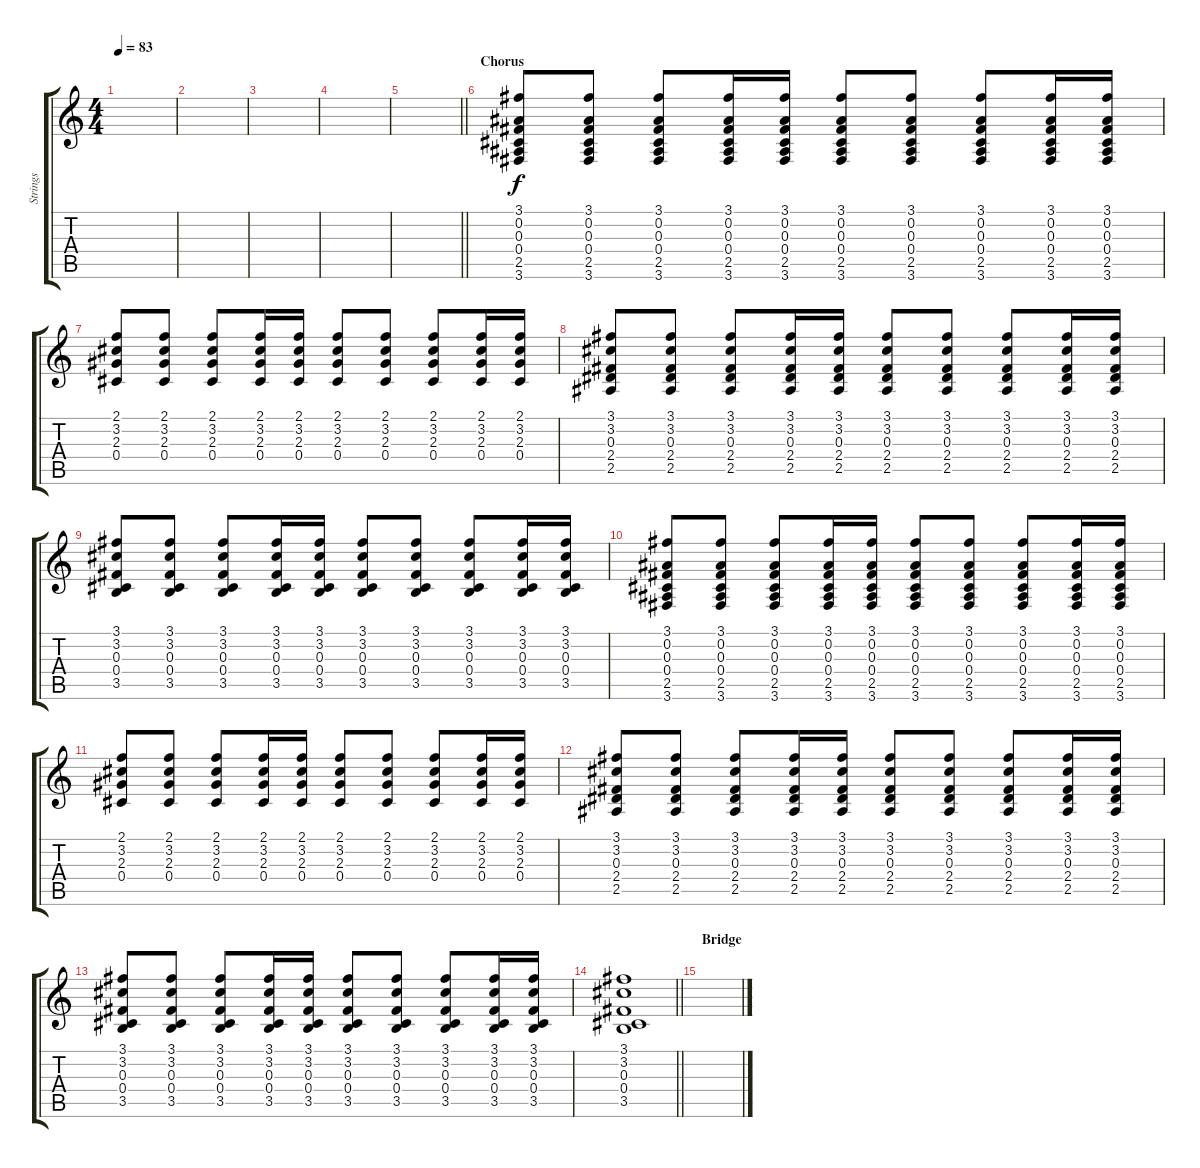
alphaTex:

\track ("Strings" "Strings") {instrument acousticguitarsteel}
\staff {score tabs}
\tuning (Eb4 Bb3 Gb3 Db3 Ab2 Eb2) {hide}
\ts (4 4)
\tempo 83
\clef g2
\ks c
|
|
|
|
\barLineRight lightlight
|
\section ("" "Chorus")
(3.1 0.2 0.3 0.4 2.5 3.6).8 (3.1 0.2 0.3 0.4 2.5 3.6).8 (3.1 0.2 0.3 0.4 2.5 3.6).8 (3.1 0.2 0.3 0.4 2.5 3.6).16 (3.1 0.2 0.3 0.4 2.5 3.6).16 (3.1 0.2 0.3 0.4 2.5 3.6).8 (3.1 0.2 0.3 0.4 2.5 3.6).8 (3.1 0.2 0.3 0.4 2.5 3.6).8 (3.1 0.2 0.3 0.4 2.5 3.6).16 (3.1 0.2 0.3 0.4 2.5 3.6).16 |
(2.1 3.2 2.3 0.4).8 (2.1 3.2 2.3 0.4).8 (2.1 3.2 2.3 0.4).8 (2.1 3.2 2.3 0.4).16 (2.1 3.2 2.3 0.4).16 (2.1 3.2 2.3 0.4).8 (2.1 3.2 2.3 0.4).8 (2.1 3.2 2.3 0.4).8 (2.1 3.2 2.3 0.4).16 (2.1 3.2 2.3 0.4).16 |
(3.1 3.2 0.3 2.4 2.5).8 (3.1 3.2 0.3 2.4 2.5).8 (3.1 3.2 0.3 2.4 2.5).8 (3.1 3.2 0.3 2.4 2.5).16 (3.1 3.2 0.3 2.4 2.5).16 (3.1 3.2 0.3 2.4 2.5).8 (3.1 3.2 0.3 2.4 2.5).8 (3.1 3.2 0.3 2.4 2.5).8 (3.1 3.2 0.3 2.4 2.5).16 (3.1 3.2 0.3 2.4 2.5).16 |
(3.1 3.2 0.3 0.4 3.5).8 (3.1 3.2 0.3 0.4 3.5).8 (3.1 3.2 0.3 0.4 3.5).8 (3.1 3.2 0.3 0.4 3.5).16 (3.1 3.2 0.3 0.4 3.5).16 (3.1 3.2 0.3 0.4 3.5).8 (3.1 3.2 0.3 0.4 3.5).8 (3.1 3.2 0.3 0.4 3.5).8 (3.1 3.2 0.3 0.4 3.5).16 (3.1 3.2 0.3 0.4 3.5).16 |
(3.1 0.2 0.3 0.4 2.5 3.6).8 (3.1 0.2 0.3 0.4 2.5 3.6).8 (3.1 0.2 0.3 0.4 2.5 3.6).8 (3.1 0.2 0.3 0.4 2.5 3.6).16 (3.1 0.2 0.3 0.4 2.5 3.6).16 (3.1 0.2 0.3 0.4 2.5 3.6).8 (3.1 0.2 0.3 0.4 2.5 3.6).8 (3.1 0.2 0.3 0.4 2.5 3.6).8 (3.1 0.2 0.3 0.4 2.5 3.6).16 (3.1 0.2 0.3 0.4 2.5 3.6).16 |
(2.1 3.2 2.3 0.4).8 (2.1 3.2 2.3 0.4).8 (2.1 3.2 2.3 0.4).8 (2.1 3.2 2.3 0.4).16 (2.1 3.2 2.3 0.4).16 (2.1 3.2 2.3 0.4).8 (2.1 3.2 2.3 0.4).8 (2.1 3.2 2.3 0.4).8 (2.1 3.2 2.3 0.4).16 (2.1 3.2 2.3 0.4).16 |
(3.1 3.2 0.3 2.4 2.5).8 (3.1 3.2 0.3 2.4 2.5).8 (3.1 3.2 0.3 2.4 2.5).8 (3.1 3.2 0.3 2.4 2.5).16 (3.1 3.2 0.3 2.4 2.5).16 (3.1 3.2 0.3 2.4 2.5).8 (3.1 3.2 0.3 2.4 2.5).8 (3.1 3.2 0.3 2.4 2.5).8 (3.1 3.2 0.3 2.4 2.5).16 (3.1 3.2 0.3 2.4 2.5).16 |
(3.1 3.2 0.3 0.4 3.5).8 (3.1 3.2 0.3 0.4 3.5).8 (3.1 3.2 0.3 0.4 3.5).8 (3.1 3.2 0.3 0.4 3.5).16 (3.1 3.2 0.3 0.4 3.5).16 (3.1 3.2 0.3 0.4 3.5).8 (3.1 3.2 0.3 0.4 3.5).8 (3.1 3.2 0.3 0.4 3.5).8 (3.1 3.2 0.3 0.4 3.5).16 (3.1 3.2 0.3 0.4 3.5).16 |
\barLineRight lightlight
(3.1 3.2 0.3 0.4 3.5).1 |
\section ("" "Bridge")
